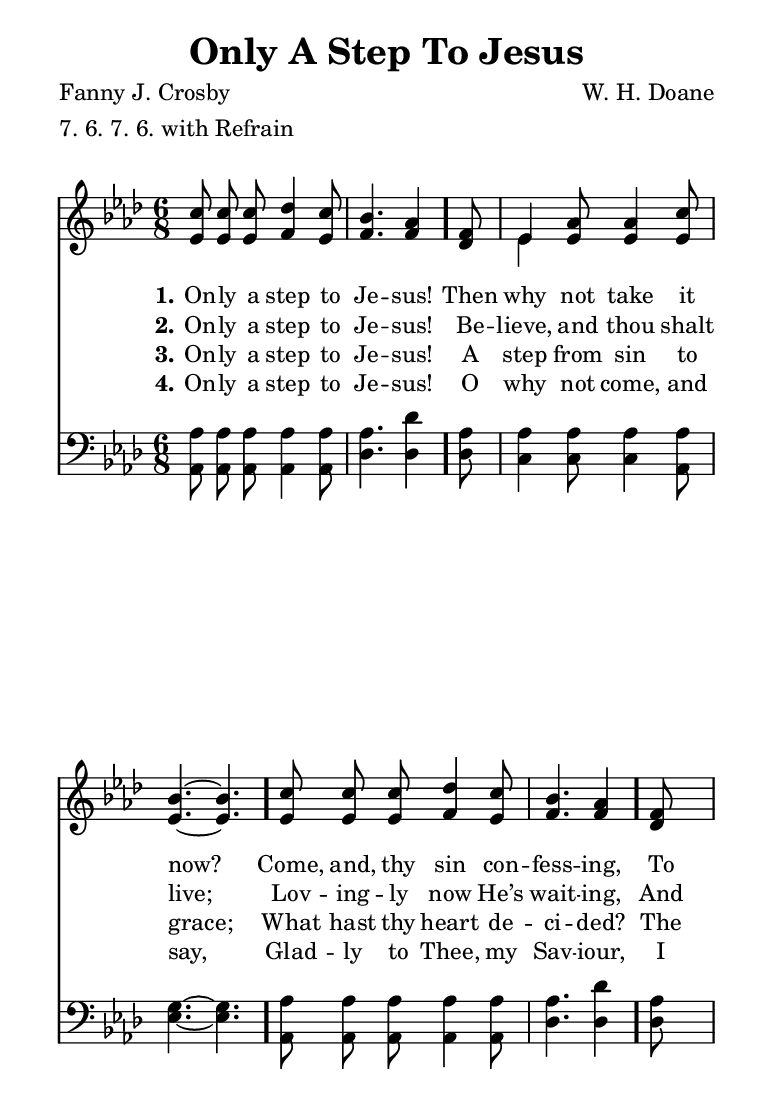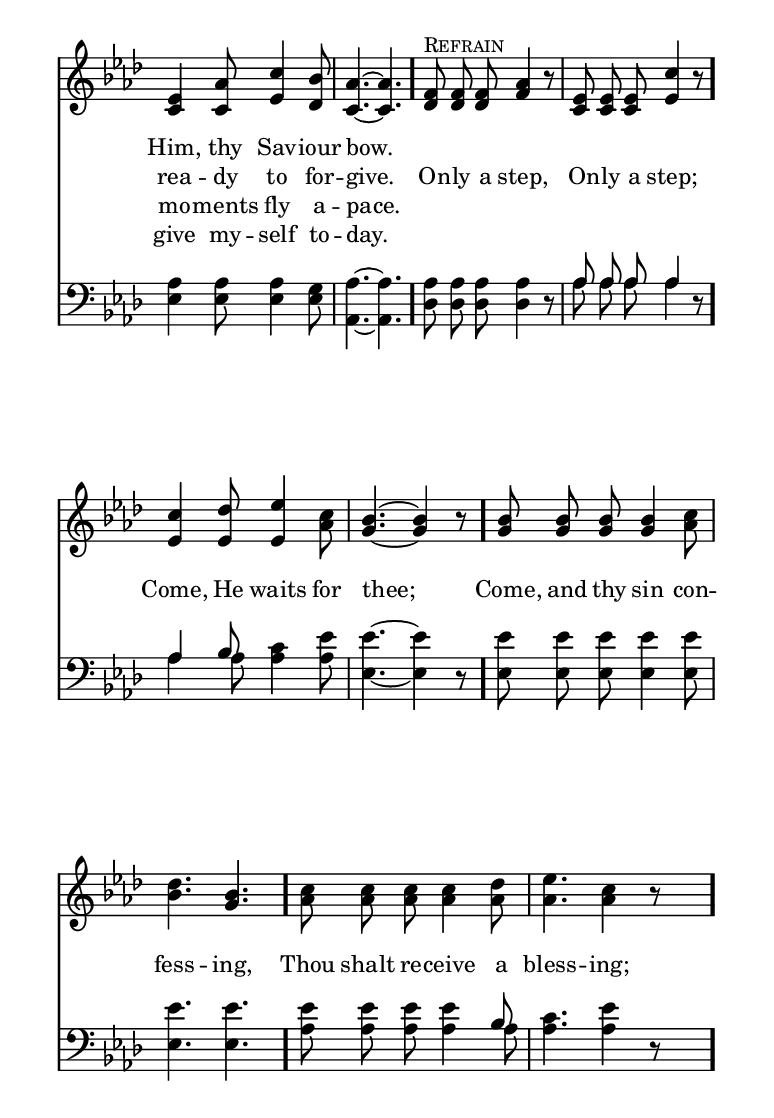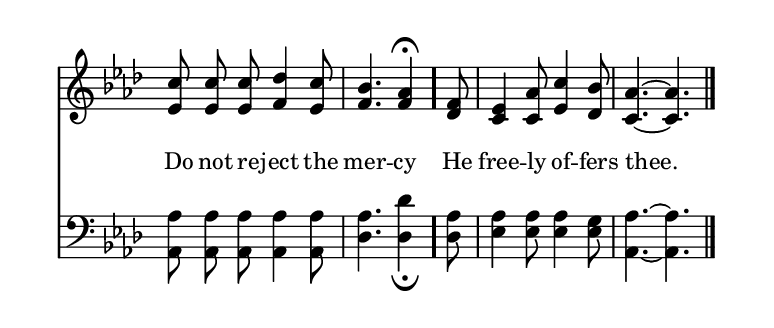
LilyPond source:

\include "common/global.ily"
\paper {
  \include "common/paper.ily"
}

\header{
  %gospel
  hymnnumber = "113"
  title = "Only A Step To Jesus"
  tunename = ""
  meter = "7. 6. 7. 6. with Refrain"
  poet = "Fanny J. Crosby"
  composer = "W. H. Doane"
  %copyright = ""
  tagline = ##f
}

% for fermata in MIDI
ta = { \tempo 4=80 }
tb = { \tempo 4=40 }

patternAA = { \ta c8 c8 c8 c4 c8 | c4. c4 }
patternAB = { \ta c8 c8 c8 c4 c8 | c4. c4. }
patternAC = { \ta c8 c8 c8 c4 c8 | c4. c4 }
patternAD = { \ta c8 c8 c8 c4 c8 | c4. \tb c4 }

patternBA = { \ta c8 | c4 c8 c4 c8 | c4. ~ c4. }

patternCA = { \ta c8 c8 c8 c4 c8 }
patternCB = { \ta c4 c8 c4 c8 | c4. ~ c4 c8 }

global = {
  \include "common/overrides.ily"
  \override Staff.TimeSignature.style = #'numbered
  \time 6/8
  \override Score.MetronomeMark.transparent = ##t % hide all fermata changes too
  \ta
  \key aes \major
  %\partial 4
  \autoBeamOff
}

notesSoprano = {
\global
\relative c'' {

  \changePitch \patternAA { c c c des c | bes aes }
  \changePitch \patternBA { f | ees aes aes c | bes bes }
  \changePitch \patternAA { c c c des c | bes aes }
  \changePitch \patternBA { f | ees aes c bes | aes aes }

  << s^\markup { \small \caps "Refrain" }
  \changePitch \patternCA { f f f aes r | ees ees ees c' r } >>
  \changePitch \patternCB { c des ees c | bes bes r }
  \changePitch \patternAB { bes bes bes bes c | des bes }
  \changePitch \patternAC { c c c c des | ees c r }
  \changePitch \patternAD { c c c des c | bes aes \fermata }
  \changePitch \patternBA { f | ees aes c bes | aes aes }

  \bar "|."

}
}

notesAlto = {
\global
\relative e' {

  \changePitch \patternAA { ees ees ees f ees | f f }
  \changePitch \patternBA { des | ees ees ees ees | ees ees }
  \changePitch \patternAA { ees ees ees f ees | f f }
  \changePitch \patternBA { des | c c ees des | c c }

  \changePitch \patternCA { des des des f r | c c c ees r }
  \changePitch \patternCB { ees ees ees aes | g g r }
  \changePitch \patternAB { g g g g aes | bes g }
  \changePitch \patternAC { aes aes aes aes aes | aes aes r }
  \changePitch \patternAA { ees ees ees f ees | f f }
  \changePitch \patternBA { des | c c ees des | c c }

}
}

notesTenor = {
\global
\relative a {

  \changePitch \patternAA { aes aes aes aes aes | aes des }
  \changePitch \patternBA { aes | aes aes aes aes | g g }
  \changePitch \patternAA { aes aes aes aes aes | aes des }
  \changePitch \patternBA { aes | aes aes aes g | aes aes }

  \changePitch \patternCA { aes aes aes aes r | aes aes aes aes r }
  \changePitch \patternCB { aes bes c ees | ees ees r }
  \changePitch \patternAB { ees ees ees ees ees | ees ees }
  \changePitch \patternAC { ees ees ees ees bes | c ees r }
  \changePitch \patternAA { aes, aes aes aes aes | aes des }
  \changePitch \patternBA { aes | aes aes aes g | aes aes }

}
}

notesBass = {
\global
\relative f, {

  \changePitch \patternAA { aes aes aes aes aes | des des }
  \changePitch \patternBA { des | c c c aes | ees' ees }
  \changePitch \patternAA { aes, aes aes aes aes | des des }
  \changePitch \patternBA { des | ees ees ees ees | aes, aes }

  \changePitch \patternCA { des des des des r | aes' aes aes aes r }
  \changePitch \patternCB { aes aes aes aes | ees ees r }
  \changePitch \patternAB { ees ees ees ees ees | ees ees }
  \changePitch \patternAC { aes aes aes aes aes | aes aes r }
  \changePitch \patternAA { aes, aes aes aes aes | des des_\fermata }
  \changePitch \patternBA { des | ees ees ees ees | aes, aes }

}
}

Refrain = \lyricmode {

On -- ly a step, On -- ly a step; \bar "."
Come, He waits for thee; \bar "."
Come, and thy sin con -- fess -- ing, \bar "."
Thou shalt re -- ceive a bless -- ing; \bar "."
Do not re -- ject the mer -- cy \bar "."
He free -- ly of -- fers thee. \bar "."

}

wordsA = \lyricmode {
\set stanza = "1."

On -- ly a step to Je -- sus! \bar "."
Then why not take it now? \bar "."
Come, and, thy sin con -- fess -- ing, \bar "."
To Him, thy Sav -- iour bow. \bar "." % original has "Thy"

}

wordsB = \lyricmode {
\set stanza = "2."

On -- ly a step to Je -- sus!
Be -- lieve, and thou shalt live;
Lov -- ing -- ly now He’s wait -- ing,
And rea -- dy to for -- give.

\Refrain

}

wordsC = \lyricmode {
\set stanza = "3."

On -- ly a step to Je -- sus!
A step from sin to grace;
What hast thy heart de -- ci -- ded?
The mo -- ments fly a -- pace.

}

wordsD = \lyricmode {
\set stanza = "4."

On -- ly a step to Je -- sus!
O why not come, and say,
Glad -- ly to Thee, my Sav -- iour,
I give my -- self to -- day.

}

\score {
  \context ChoirStaff <<
    \context Staff = upper <<
      \set Staff.autoBeaming = ##f
      \set ChoirStaff.systemStartDelimiter = #'SystemStartBar
      \set ChoirStaff.printPartCombineTexts = ##f
      \partcombine #'(2 . 9) \notesSoprano \notesAlto
      \context NullVoice = sopranos { \voiceOne << \notesSoprano >> }
      \context NullVoice = altos { \voiceTwo << \notesAlto >> }
      \context Lyrics = one   \lyricsto sopranos \wordsA
      \context Lyrics = two   \lyricsto sopranos \wordsB
      \context Lyrics = three \lyricsto sopranos \wordsC
      \context Lyrics = four  \lyricsto sopranos \wordsD
    >>
    \context Staff = men <<
      \set Staff.autoBeaming = ##f
      \clef bass
      \set ChoirStaff.printPartCombineTexts = ##f
      \partcombine #'(2 . 9) \notesTenor \notesBass
      \context NullVoice = tenors { \voiceOne << \notesTenor >> }
      \context NullVoice = basses { \voiceTwo << \notesBass >> }
    >>
  >>
  \layout {
    \include "common/layout.ily"
  }
  \midi{
    \include "common/midi.ily"
  }
}

\version "2.19.49"  % necessary for upgrading to future LilyPond versions.

% vi:set et ts=2 sw=2 ai nocindent syntax=lilypond:
